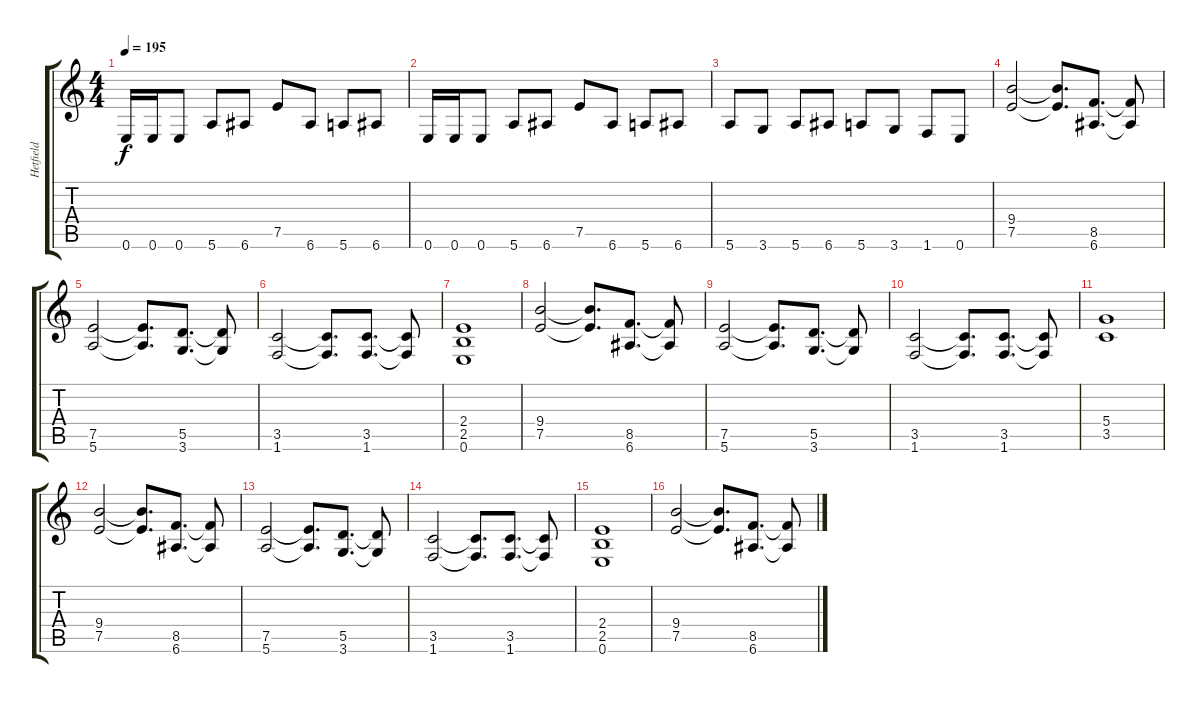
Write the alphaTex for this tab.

\track ("Hetfield" "Hetfield") {instrument electricguitarclean}
\staff {score tabs}
\tuning (E4 B3 G3 D3 A2 E2) {hide}
\ts (4 4)
\tempo 195
\clef g2
\ks c
0.6.16{dy f} 0.6.16 0.6.8 5.6.8 6.6.8 7.5.8 6.6.8 5.6.8 6.6.8 |
0.6.16 0.6.16 0.6.8 5.6.8 6.6.8 7.5.8 6.6.8 5.6.8 6.6.8 |
5.6.8 3.6.8 5.6.8 6.6.8 5.6.8 3.6.8 1.6.8 0.6.8 |
(9.4 7.5).2 (9.4{t} 7.5{t}).8{d} (8.5 6.6).8{d} (8.5{t} 6.6{t}).8 |
(7.5 5.6).2 (7.5{t} 5.6{t}).8{d} (5.5 3.6).8{d} (5.5{t} 3.6{t}).8 |
(3.5 1.6).2 (3.5{t} 1.6{t}).8{d} (3.5 1.6).8{d} (3.5{t} 1.6{t}).8 |
(2.4 2.5 0.6).1 |
(9.4 7.5).2 (9.4{t} 7.5{t}).8{d} (8.5 6.6).8{d} (8.5{t} 6.6{t}).8 |
(7.5 5.6).2 (7.5{t} 5.6{t}).8{d} (5.5 3.6).8{d} (5.5{t} 3.6{t}).8 |
(3.5 1.6).2 (3.5{t} 1.6{t}).8{d} (3.5 1.6).8{d} (3.5{t} 1.6{t}).8 |
(5.4 3.5).1 |
(9.4 7.5).2 (9.4{t} 7.5{t}).8{d} (8.5 6.6).8{d} (8.5{t} 6.6{t}).8 |
(7.5 5.6).2 (7.5{t} 5.6{t}).8{d} (5.5 3.6).8{d} (5.5{t} 3.6{t}).8 |
(3.5 1.6).2 (3.5{t} 1.6{t}).8{d} (3.5 1.6).8{d} (3.5{t} 1.6{t}).8 |
(2.4 2.5 0.6).1 |
(9.4 7.5).2 (9.4{t} 7.5{t}).8{d} (8.5 6.6).8{d} (8.5{t} 6.6{t}).8
